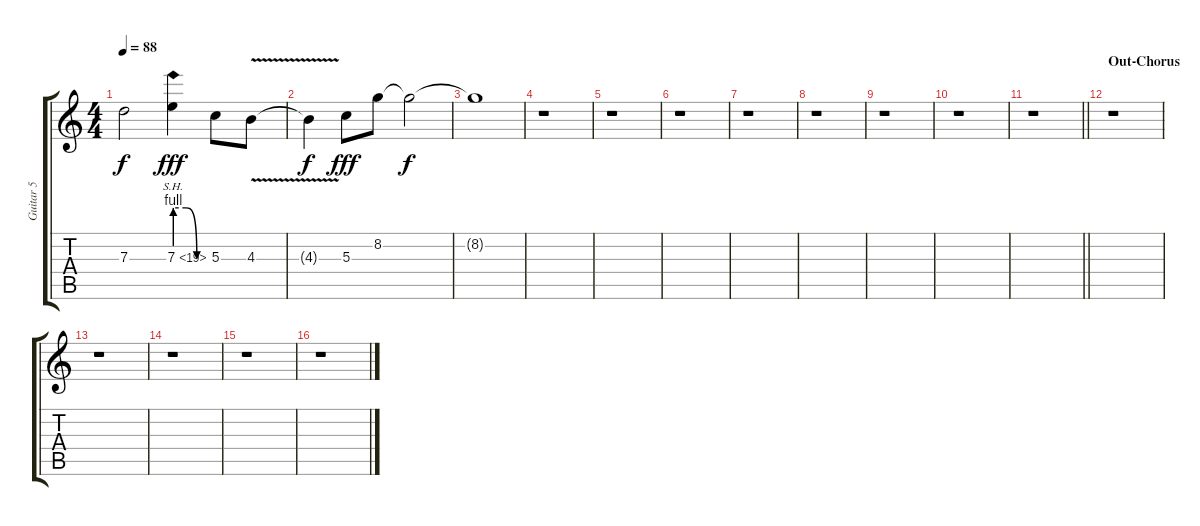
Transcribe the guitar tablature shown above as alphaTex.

\track ("Guitar 5" "Guitar 5") {instrument distortionguitar}
\staff {score tabs}
\tuning (E4 B3 G3 D3 A2 E2) {hide}
\ts (4 4)
\tempo 88
\clef g2
\ks c
7.3{t}.2{dy f} 7.3{be (custom 0 4 20 4 40 0 60 0) sh 12}.4{dy fff} 5.3.8 4.3{v}.8 |
4.3{t}.4{dy f} 5.3.8{dy fff} 8.2.8 8.2{t}.2{dy f} |
8.2{t}.1 |
r.1 |
r.1 |
r.1 |
r.1 |
r.1 |
r.1 |
r.1 |
\barLineRight lightlight
r.1 |
\section ("" "Out-Chorus")
r.1 |
r.1 |
r.1 |
r.1 |
r.1
